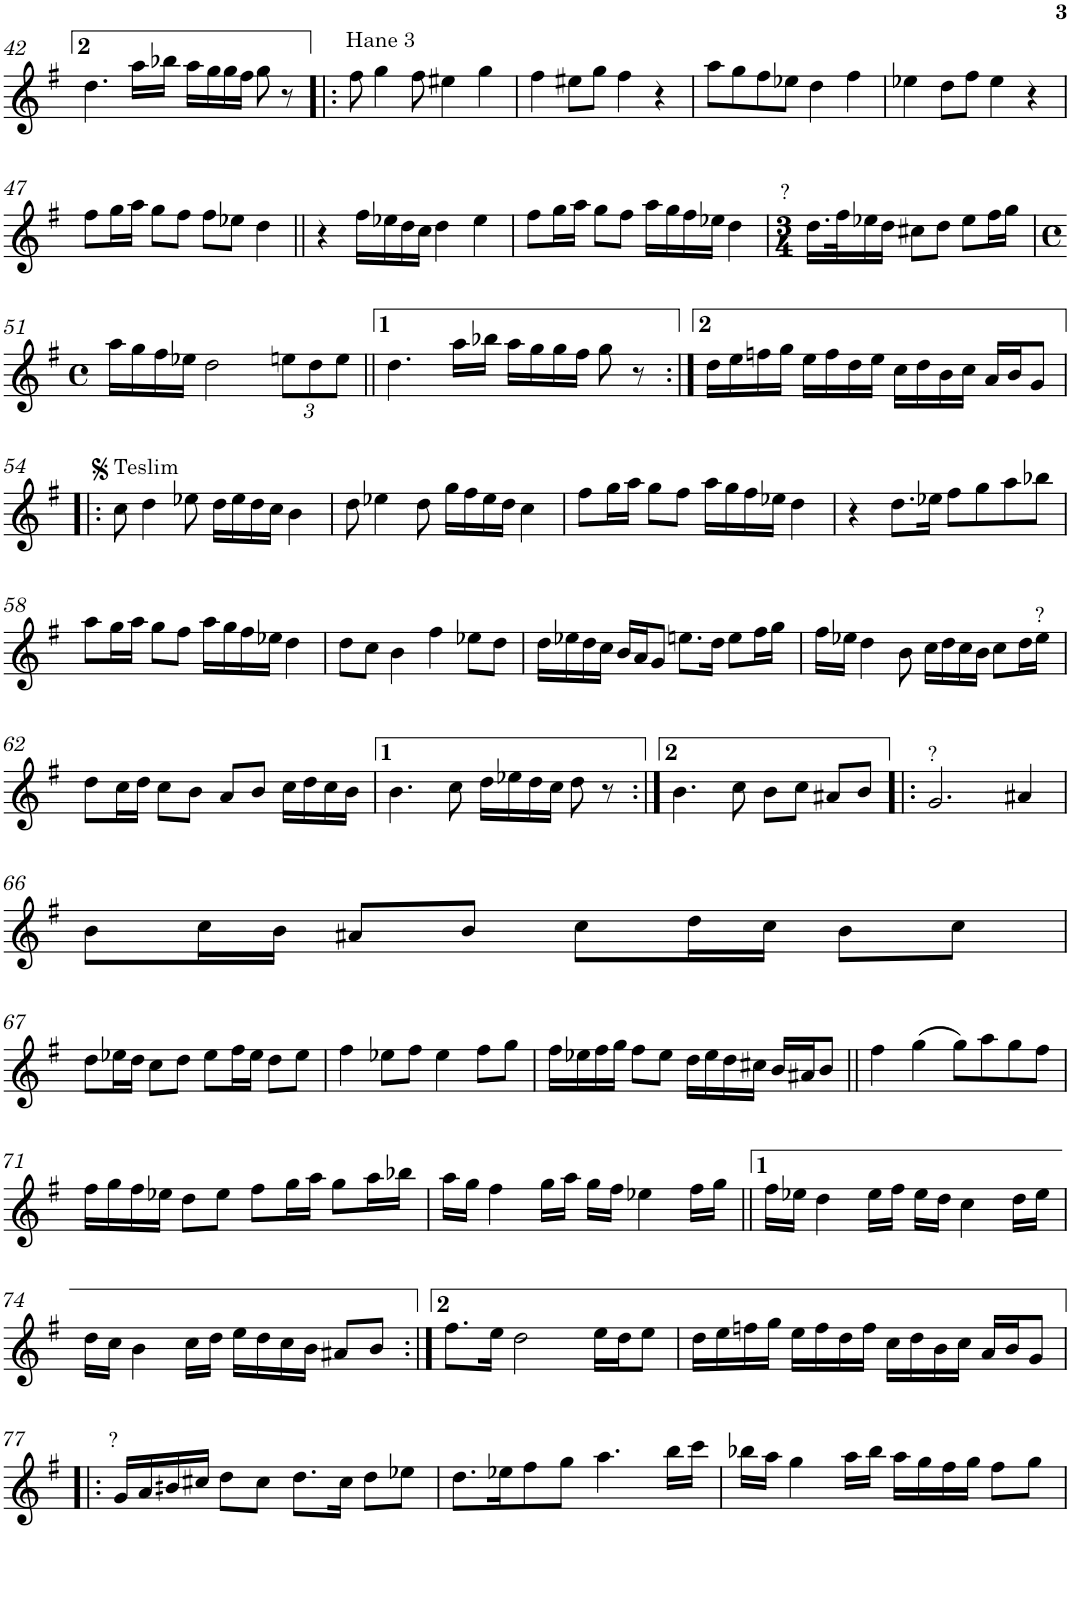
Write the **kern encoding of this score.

**kern
*part1
*staff1
*I"Piano
*I'Pno.
!!LO:PB:g=z
*clefG2
*k[f#]
*M4/4
*met(c)
=42
4.dd\
16aa\LL
16bb-X\JJ
16aa\LL
16gg\
16gg\
16ff#\JJ
8gg\
8r
=43!|:
!LO:TX:a:t=Hane 3
8ff#\
4gg\
8ff#\
4ee#X\
4gg\
=44
4ff#\
8ee#X\L
8gg\J
4ff#\
4r
=45
8aa\L
8gg\
8ff#\
8ee-X\J
4dd\
4ff#\
=46
4ee-X\
8dd\L
8ff#\J
4ee-\
4r
!!LO:LB:g=z
=47
8ff#\L
16gg\L
16aa\JJ
8gg\L
8ff#\J
8ff#\L
8ee-X\J
4dd\
=48||
4r
16ff#\LL
16ee-X\
16dd\
16cc\JJ
4dd\
4ee-\
=49
8ff#\L
16gg\L
16aa\JJ
8gg\L
8ff#\J
16aa\LL
16gg\
16ff#\
16ee-X\JJ
4dd\
=50
*M3/4
!LO:TX:a:t=?
16.dd\LL
32ff#\K
16ee-X\
16dd\JJ
8cc#X\L
8dd\J
8ee-\L
16ff#\L
16gg\JJ
!!LO:LB:g=z
=51
*M4/4
*met(c)
16aa\LL
16gg\
16ff#\
16ee-X\JJ
2dd\
*Xbrackettup
12een\L
12dd\
12ee\J
=52||
4.dd\
16aa\LL
16bb-X\JJ
16aa\LL
16gg\
16gg\
16ff#\JJ
8gg\
8r
=53:|!
16dd\LL
16ee\
16ffn\
16gg\JJ
16ee\LL
16ff\
16dd\
16ee\JJ
16cc\LL
16dd\
16b\
16cc\JJ
16a/LL
16b/J
8g/J
!!LO:LB:g=z
=54!|:
!LO:TX:a:t=Teslim
8cc\
4dd\
8ee-X\
16dd\LL
16ee-\
16dd\
16cc\JJ
4b\
=55
8dd\
4ee-X\
8dd\
16gg\LL
16ff#\
16ee-\
16dd\JJ
4cc\
=56
8ff#\L
16gg\L
16aa\JJ
8gg\L
8ff#\J
16aa\LL
16gg\
16ff#\
16ee-X\JJ
4dd\
=57
4r
8.dd\L
16ee-X\Jk
8ff#\L
8gg\
8aa\
8bb-X\J
!!LO:LB:g=z
=58
8aa\L
16gg\L
16aa\JJ
8gg\L
8ff#\J
16aa\LL
16gg\
16ff#\
16ee-X\JJ
4dd\
=59
8dd\L
8cc\J
4b\
4ff#\
8ee-X\L
8dd\J
=60
16dd\LL
16ee-X\
16dd\
16cc\JJ
16b/LL
16a/J
8g/J
8.een\L
16dd\Jk
8ee\L
16ff#\L
16gg\JJ
=61
16ff#\LL
16ee-X\JJ
4dd\
8b\
16cc\LL
16dd\
16cc\
16b\JJ
8cc\L
16dd\L
!LO:TX:a:t=?
16ee-\JJ
!!LO:LB:g=z
=62
8dd\L
16cc\L
16dd\JJ
8cc\L
8b\J
8a/L
8b/J
16cc\LL
16dd\
16cc\
16b\JJ
=63
4.b\
8cc\
16dd\LL
16ee-X\
16dd\
16cc\JJ
8dd\
8r
=64:|!
4.b\
8cc\
8b\L
8cc\J
8a#X/L
8b/J
=65!|:
!LO:TX:a:t=?
2.g/
4a#X/
!!LO:LB:g=z
=66
8b\L
16cc\L
16b\JJ
8a#X/L
8b/J
8cc\L
16dd\L
16cc\JJ
8b\L
8cc\J
!!LO:LB:g=z
=67
8dd\L
16ee-X\L
16dd\JJ
8cc\L
8dd\J
8ee-\L
16ff#\L
16ee-\JJ
8dd\L
8ee-\J
=68
4ff#\
8ee-X\L
8ff#\J
4ee-\
8ff#\L
8gg\J
=69
16ff#\LL
16ee-X\
16ff#\
16gg\JJ
8ff#\L
8ee-\J
16dd\LL
16ee-\
16dd\
16cc#X\JJ
16b/LL
16a#X/J
8b/J
=70||
4ff#\
(4gg\
8gg\L)
8aa\
8gg\
8ff#\J
!!LO:LB:g=z
=71
16ff#\LL
16gg\
16ff#\
16ee-X\JJ
8dd\L
8ee-\J
8ff#\L
16gg\L
16aa\JJ
8gg\L
16aa\L
16bb-X\JJ
=72
16aa\LL
16gg\JJ
4ff#\
16gg\LL
16aa\JJ
16gg\LL
16ff#\JJ
4ee-X\
16ff#\LL
16gg\JJ
=73||
16ff#\LL
16ee-X\JJ
4dd\
16ee-\LL
16ff#\JJ
16ee-\LL
16dd\JJ
4cc\
16dd\LL
16ee-\JJ
!!LO:LB:g=z
=74
16dd\LL
16cc\JJ
4b\
16cc\LL
16dd\JJ
16ee\LL
16dd\
16cc\
16b\JJ
8a#X/L
8b/J
=75:|!
8.ff#\L
16ee\Jk
2dd\
16ee\LL
16dd\J
8ee\J
=76
16dd\LL
16ee\
16ffn\
16gg\JJ
16ee\LL
16ff\
16dd\
16ff\JJ
16cc\LL
16dd\
16b\
16cc\JJ
16a/LL
16b/J
8g/J
!!LO:LB:g=z
=77!|:
!LO:TX:a:t=?
16g/LL
16a/
16bn/
16cc#X/JJ
8dd\L
8cc#\J
8.dd\L
16cc#\Jk
8dd\L
8ee-X\J
=78
8.dd\L
16ee-X\K
8ff#\
8gg\J
4.aa\
16bb\LL
16ccc\JJ
=79
16bb-X\LL
16aa\JJ
4gg\
16aa\LL
16bb-\JJ
16aa\LL
16gg\
16ff#\
16gg\JJ
8ff#\L
8gg\J
=
*-
